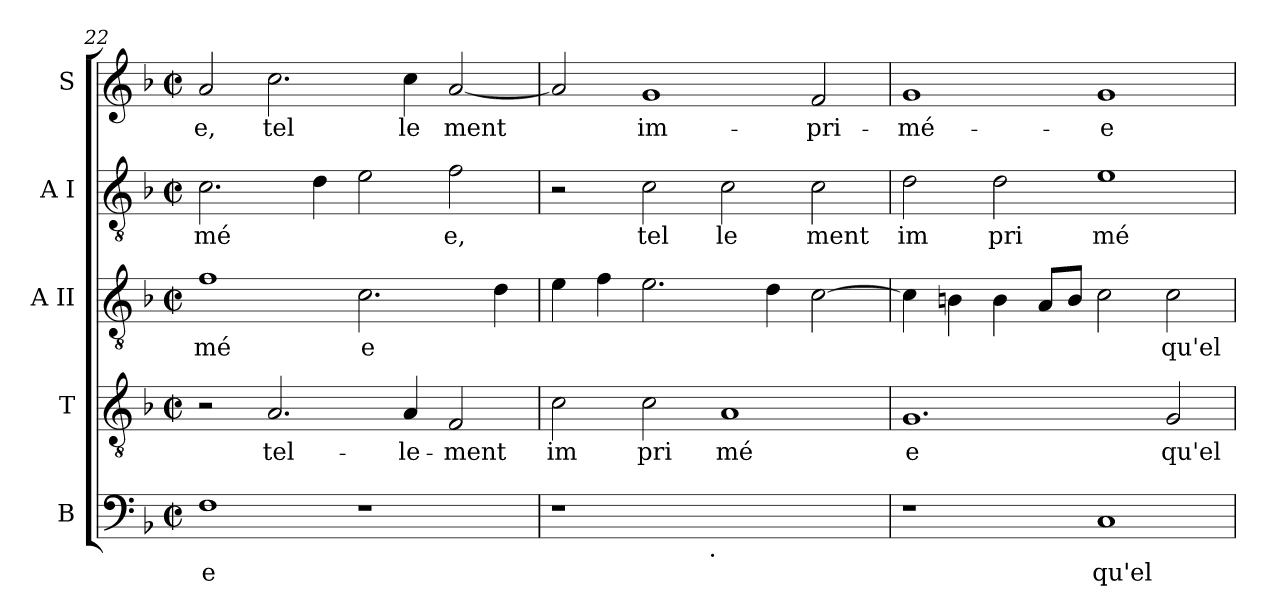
**kern	**text	**kern	**text	**kern	**text	**kern	**text	**kern	**text
*part5	*part5	*part4	*part4	*part3	*part3	*part2	*part2	*part1	*part1
*staff5	*staff5	*staff4	*staff4	*staff3	*staff3	*staff2	*staff2	*staff1	*staff1
*I"B	*	*I"T	*	*I"A II	*	*I"A I	*	*I"S	*
*clefF4	*	*clefGv2	*	*clefGv2	*	*clefGv2	*	*clefG2	*
*k[b-]	*	*k[b-]	*	*k[b-]	*	*k[b-]	*	*k[b-]	*
*F:	*	*F:	*	*F:	*	*F:	*	*F:	*
*M2/2	*	*M2/2	*	*M2/2	*	*M2/2	*	*M2/2	*
*met(c|)	*	*met(c|)	*	*met(c|)	*	*met(c|)	*	*met(c|)	*
=22	=22	=22	=22	=22	=22	=22	=22	=22	=22
!	!LO:LY:b:cj	!	!	!	!LO:LY:b:cj	!	!LO:LY:b:cj	!	!LO:LY:b:cj
1F	e	2r	.	1f	mé	2.c\	mé	2a/	e,
!	!	!	!LO:LY:b:cj	!	!	!	!	!	!LO:LY:b:cj
.	.	2.A/	tel-	.	.	.	.	2.cc\	tel
!	!	!	!	!	!	!	!LO:LY:b:cj	!	!
.	.	.	.	.	.	4d\	.	.	.
!	!	!	!	!	!LO:LY:b:cj	!	!LO:LY:b:cj	!	!
1r	.	.	.	2.c\	e	2e\	.	.	.
!	!	!	!LO:LY:b:cj	!	!	!	!	!	!LO:LY:b:cj
.	.	4A/	-le-	.	.	.	.	4cc\	le
!	!	!	!LO:LY:b:cj	!	!	!	!LO:LY:b:cj	!	!LO:LY:b:cj
.	.	2F/	-ment	.	.	2f\	e,	[<2a/	ment
!	!	!	!	!	!LO:LY:b:cj	!	!	!	!
.	.	.	.	4d\	.	.	.	.	.
!!LO:PB:g=z
=23	=23	=23	=23	=23	=23	=23	=23	=23	=23
!	!	!	!LO:LY:b:cj	!	!LO:LY:b:cj	!	!	!	!LO:LY:b:cj
*^	*	*	*	*	*	*	*	*	*
1r	2ryy	.	2c\	im	4e\	.	2r	.	2a/]	.
!	!	!	!	!	!	!LO:LY:b:cj	!	!	!	!
.	.	.	.	.	4f\	.	.	.	.	.
!	!	!	!	!LO:LY:b:cj	!	!LO:LY:b:cj	!	!LO:LY:b:cj	!	!LO:LY:b:cj
.	4...ryy	.	2c\	pri	2.e\	.	2c\	tel	1g	im-
!	!LO:TX:b:t=.	!	!	!	!	!	!	!	!	!
.	1ryy	.	.	.	.	.	.	.	.	.
!	!	!	!	!LO:LY:b:cj	!	!	!	!LO:LY:b:cj	!	!
1ryy	.	.	1A	mé	.	.	2c\	le	.	.
!	!	!	!	!	!	!LO:LY:b:cj	!	!	!	!
.	.	.	.	.	4d\	.	.	.	.	.
!	!	!	!	!	!	!LO:LY:b:cj	!	!LO:LY:b:cj	!	!LO:LY:b:cj
.	.	.	.	.	[>2c\	.	2c\	ment	2f/	-pri-
.	32ryy	.	.	.	.	.	.	.	.	.
=24	=24	=24	=24	=24	=24	=24	=24	=24	=24	=24
!	!	!	!	!LO:LY:b:cj	!	!LO:LY:b:cj	!	!LO:LY:b:cj	!	!LO:LY:b:cj
*v	*v	*	*	*	*	*	*	*	*	*
1r	.	1.G	e	4c\]	.	2d\	im	1g	-mé-
!	!	!	!	!	!LO:LY:b:cj	!	!	!	!
.	.	.	.	4B\	.	.	.	.	.
!	!	!	!	!	!LO:LY:b:cj	!	!LO:LY:b:cj	!	!
.	.	.	.	4B\	.	2d\	pri	.	.
!	!	!	!	!	!LO:LY:b:cj	!	!	!	!
.	.	.	.	8A/L	.	.	.	.	.
!	!	!	!	!	!LO:LY:b:cj	!	!	!	!
.	.	.	.	8B/J	.	.	.	.	.
!	!LO:LY:b:cj	!	!	!	!LO:LY:b:cj	!	!LO:LY:b:cj	!	!LO:LY:b:cj
1C	qu'el	.	.	2c\	.	1e	mé	1g	-e
!	!	!	!LO:LY:b:cj	!	!LO:LY:b:cj	!	!	!	!
.	.	2G/	qu'el	2c\	qu'el	.	.	.	.
=	=	=	=	=	=	=	=	=	=
*-	*-	*-	*-	*-	*-	*-	*-	*-	*-
